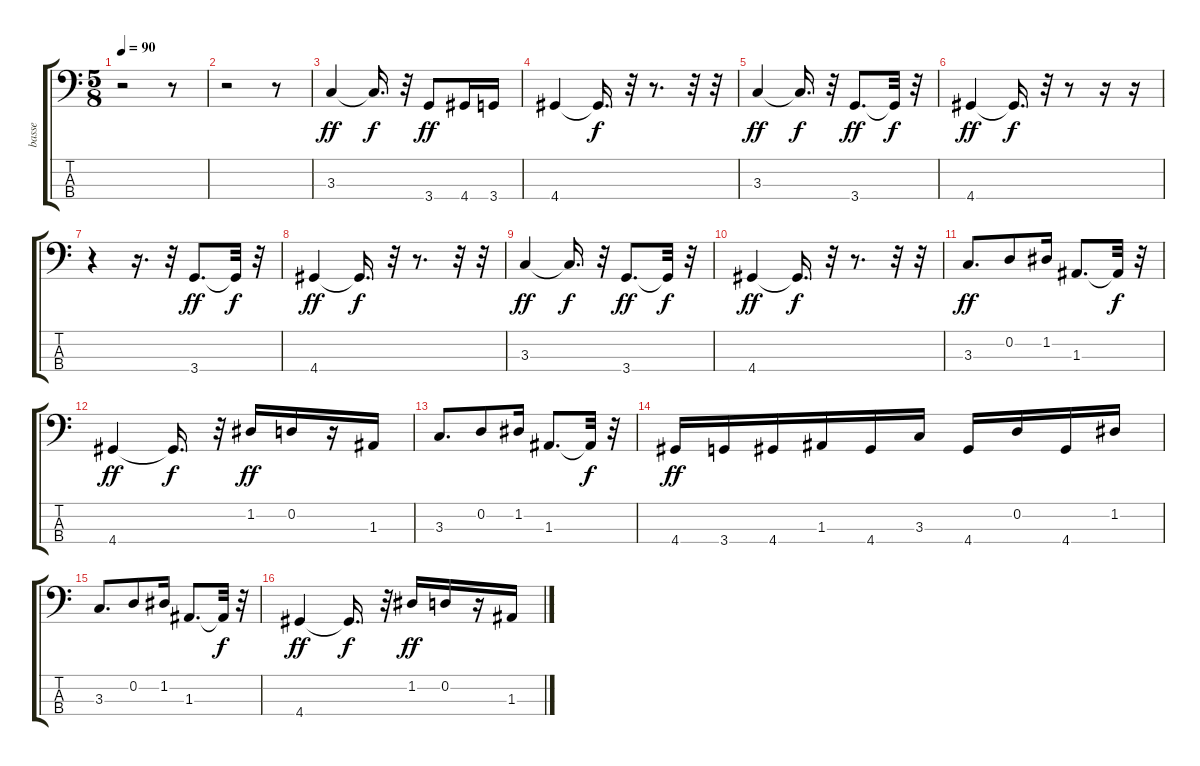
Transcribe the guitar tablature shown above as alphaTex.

\track ("basse" "basse") {instrument electricbassfinger}
\staff {score tabs}
\tuning (G2 D2 A1 E1) {hide}
\ts (5 8)
\tempo 90
\clef f4
\ks c
r.2{dy ff} r.8 |
r.2 r.8 |
3.3.4 3.3{t}.16{d dy f} r.32 3.4.8{dy ff} 4.4.16 3.4.16 |
4.4.4 4.4{t}.16{d dy f} r.32 r.8{d} r.32 r.32 |
3.3.4{dy ff} 3.3{t}.16{d dy f} r.32 3.4.8{d dy ff} 3.4{t}.32{dy f} r.32 |
4.4.4{dy ff} 4.4{t}.16{d dy f} r.32 r.8 r.16 r.16 |
r.4 r.16{d} r.32 3.4.8{d dy ff} 3.4{t}.32{dy f} r.32 |
4.4.4{dy ff} 4.4{t}.16{d dy f} r.32 r.8{d} r.32 r.32 |
3.3.4{dy ff} 3.3{t}.16{d dy f} r.32 3.4.8{d dy ff} 3.4{t}.32{dy f} r.32 |
4.4.4{dy ff} 4.4{t}.16{d dy f} r.32 r.8{d} r.32 r.32 |
3.3.8{d dy ff} 0.2.8 1.2.16 1.3.8{d} 1.3{t}.32{dy f} r.32 |
4.4.4{dy ff} 4.4{t}.16{d dy f} r.32 1.2.16{dy ff} 0.2.16 r.16 1.3.16 |
3.3.8{d} 0.2.8 1.2.16 1.3.8{d} 1.3{t}.32{dy f} r.32 |
4.4.16{dy ff} 3.4.16 4.4.16 1.3.16 4.4.16 3.3.16 4.4.16 0.2.16 4.4.16 1.2.16 |
3.3.8{d} 0.2.8 1.2.16 1.3.8{d} 1.3{t}.32{dy f} r.32 |
4.4.4{dy ff} 4.4{t}.16{d dy f} r.32 1.2.16{dy ff} 0.2.16 r.16 1.3.16
